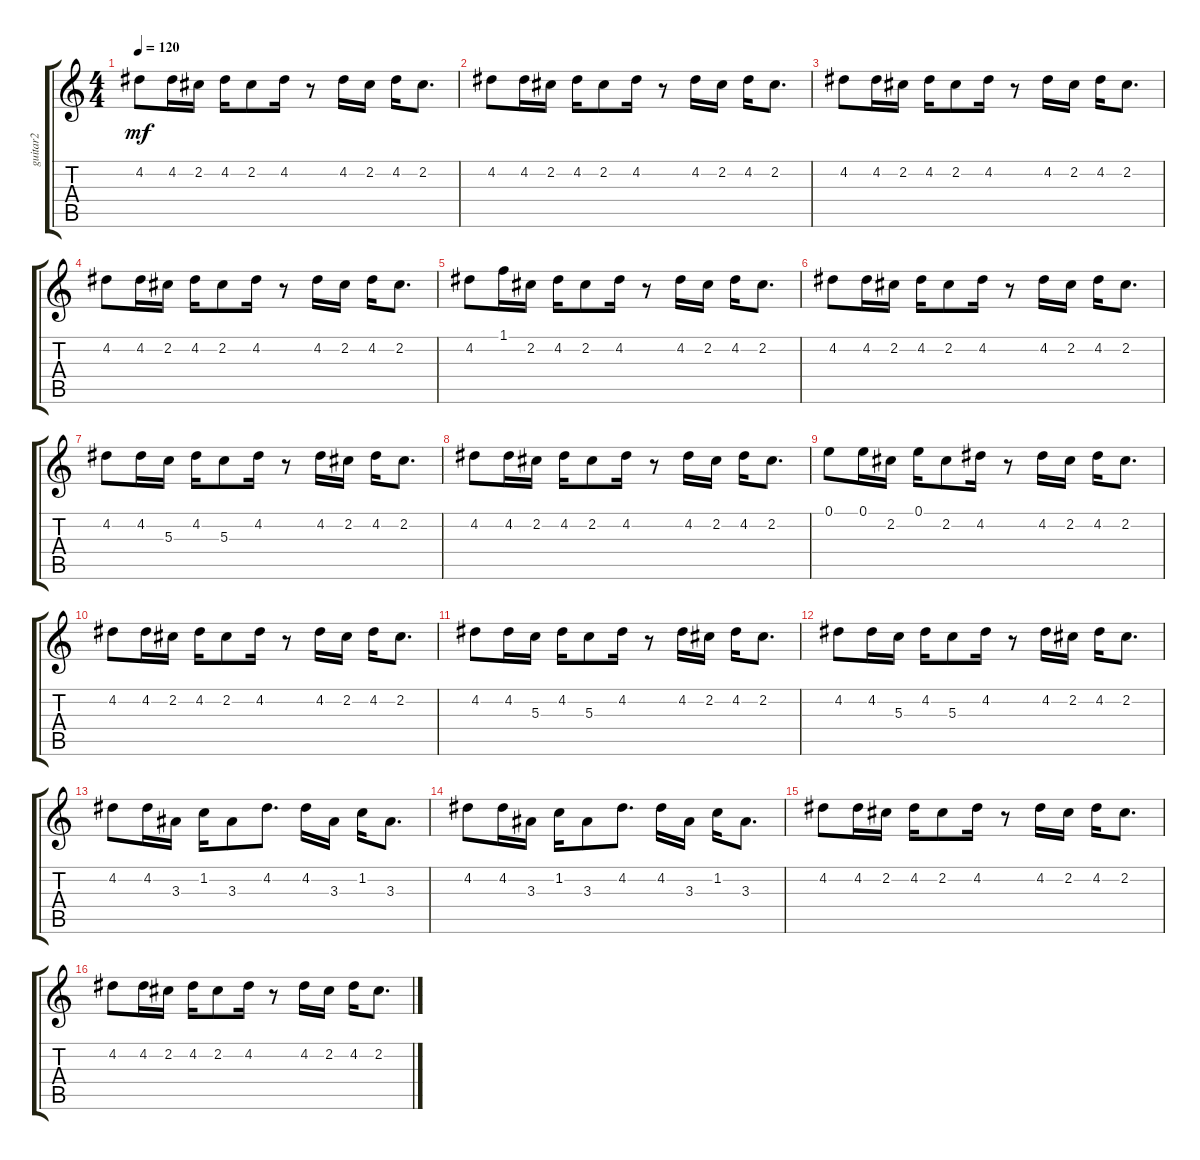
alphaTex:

\track ("guitar2" "guitar2") {instrument acousticguitarnylon}
\staff {score tabs}
\tuning (E4 B3 G3 D3 A2 E2) {hide}
\ts (4 4)
\tempo 120
\clef g2
\ks c
4.2.8{dy mf} 4.2.16 2.2.16 4.2.16 2.2.8 4.2.16 r.8 4.2.16 2.2.16 4.2.16 2.2.8{d} |
4.2.8 4.2.16 2.2.16 4.2.16 2.2.8 4.2.16 r.8 4.2.16 2.2.16 4.2.16 2.2.8{d} |
4.2.8 4.2.16 2.2.16 4.2.16 2.2.8 4.2.16 r.8 4.2.16 2.2.16 4.2.16 2.2.8{d} |
4.2.8 4.2.16 2.2.16 4.2.16 2.2.8 4.2.16 r.8 4.2.16 2.2.16 4.2.16 2.2.8{d} |
4.2.8 1.1.16 2.2.16 4.2.16 2.2.8 4.2.16 r.8 4.2.16 2.2.16 4.2.16 2.2.8{d} |
4.2.8 4.2.16 2.2.16 4.2.16 2.2.8 4.2.16 r.8 4.2.16 2.2.16 4.2.16 2.2.8{d} |
4.2.8 4.2.16 5.3.16 4.2.16 5.3.8 4.2.16 r.8 4.2.16 2.2.16 4.2.16 2.2.8{d} |
4.2.8 4.2.16 2.2.16 4.2.16 2.2.8 4.2.16 r.8 4.2.16 2.2.16 4.2.16 2.2.8{d} |
0.1.8 0.1.16 2.2.16 0.1.16 2.2.8 4.2.16 r.8 4.2.16 2.2.16 4.2.16 2.2.8{d} |
4.2.8 4.2.16 2.2.16 4.2.16 2.2.8 4.2.16 r.8 4.2.16 2.2.16 4.2.16 2.2.8{d} |
4.2.8 4.2.16 5.3.16 4.2.16 5.3.8 4.2.16 r.8 4.2.16 2.2.16 4.2.16 2.2.8{d} |
4.2.8 4.2.16 5.3.16 4.2.16 5.3.8 4.2.16 r.8 4.2.16 2.2.16 4.2.16 2.2.8{d} |
4.2.8 4.2.16 3.3.16 1.2.16 3.3.8 4.2.8{d} 4.2.16 3.3.16 1.2.16 3.3.8{d} |
4.2.8 4.2.16 3.3.16 1.2.16 3.3.8 4.2.8{d} 4.2.16 3.3.16 1.2.16 3.3.8{d} |
4.2.8 4.2.16 2.2.16 4.2.16 2.2.8 4.2.16 r.8 4.2.16 2.2.16 4.2.16 2.2.8{d} |
4.2.8 4.2.16 2.2.16 4.2.16 2.2.8 4.2.16 r.8 4.2.16 2.2.16 4.2.16 2.2.8{d}
